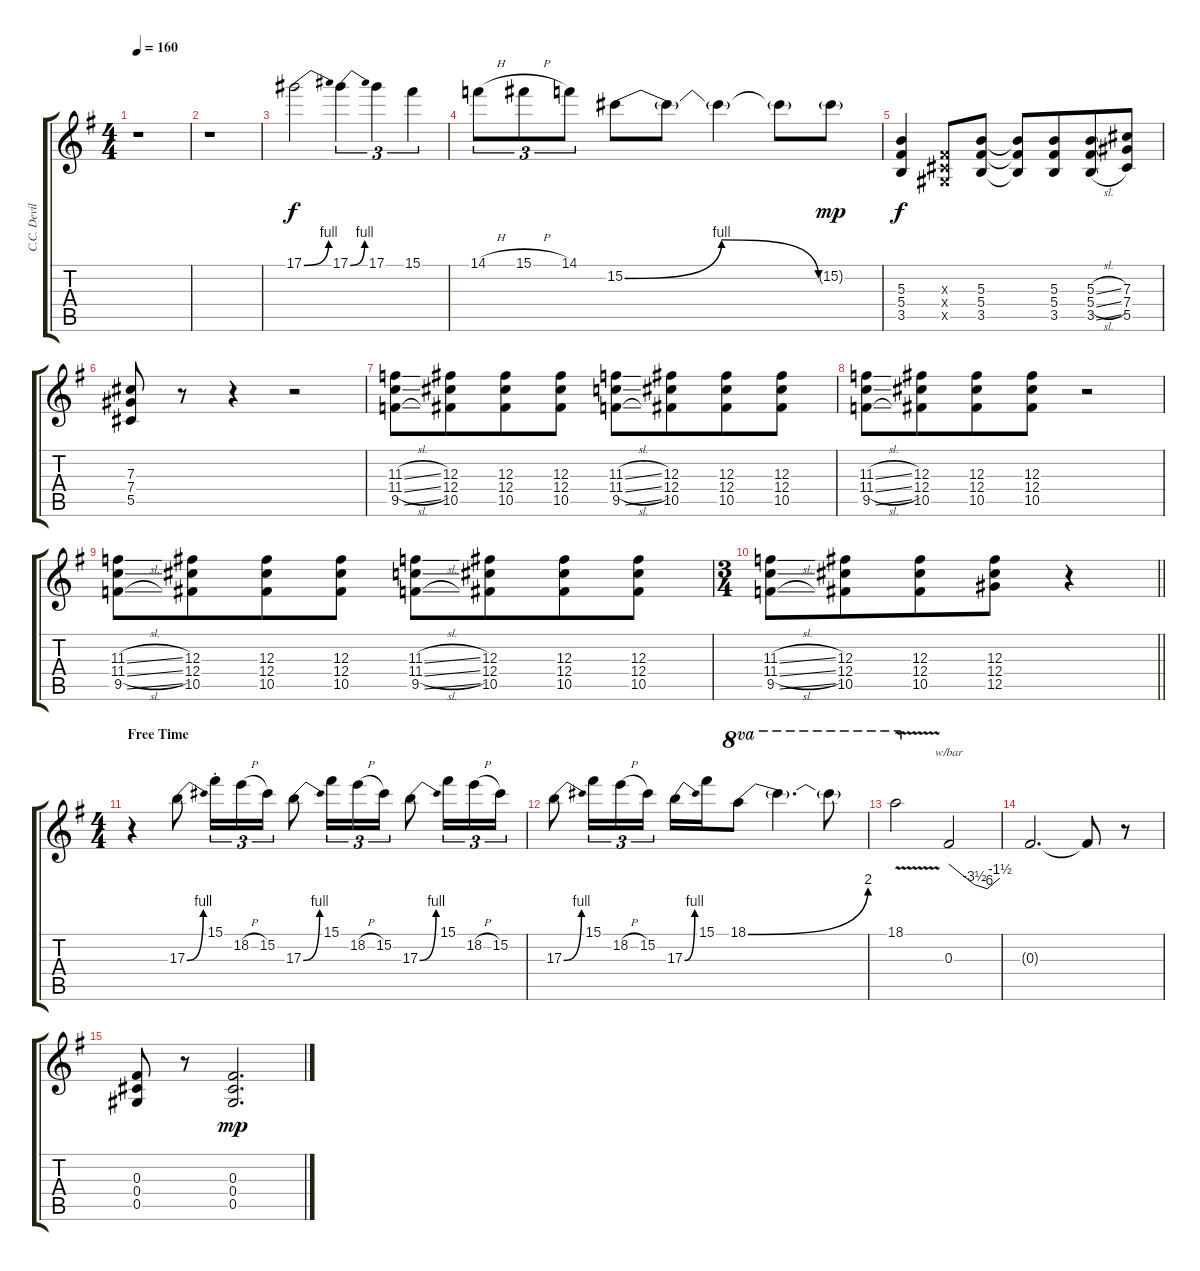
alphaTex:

\track ("C.C. Deville - Lead" "C.C. Devil") {instrument overdrivenguitar}
\staff {score tabs}
\tuning (Eb4 Bb3 Gb3 Db3 Ab2 Eb2) {hide}
\ts (4 4)
\tempo 160
\clef g2
\ks g
r.1{dy f} |
r.1 |
17.1{be (bend 0 0 60 4)}.2 17.1{be (bend 0 0 60 4)}.4{tu (3 2)} 17.1.4{tu (3 2)} 15.1.4{tu (3 2)} |
14.1{h}.8{tu (3 2)} 15.1{h}.8{tu (3 2)} 14.1.8{tu (3 2)} 15.2{be (bendrelease 0 0 10 4 50 4 60 0)}.8 15.2{t}.8 15.2{t}.4 15.2{t}.8 15.2{g}.8{dy mp} |
(5.3 5.4 3.5).4{dy f} (0.3{x} 0.4{x} 0.5{x}).8 (5.3 5.4 3.5).8 (5.3{t} 5.4{t} 3.5{t}).8 (5.3 5.4 3.5).8{beam merge} (5.3{sl} 5.4{sl} 3.5{sl}).8 (7.3 7.4 5.5).8 |
(7.3 7.4 5.5).8 r.8 r.4 r.2 |
(11.3{sl} 11.4{sl} 9.5{sl}).8 (12.3 12.4 10.5).8{beam merge} (12.3 12.4 10.5).8 (12.3 12.4 10.5).8 (11.3{sl} 11.4{sl} 9.5{sl}).8 (12.3 12.4 10.5).8{beam merge} (12.3 12.4 10.5).8 (12.3 12.4 10.5).8 |
(11.3{sl} 11.4{sl} 9.5{sl}).8 (12.3 12.4 10.5).8{beam merge} (12.3 12.4 10.5).8 (12.3 12.4 10.5).8 r.2 |
(11.3{sl} 11.4{sl} 9.5{sl}).8 (12.3 12.4 10.5).8{beam merge} (12.3 12.4 10.5).8 (12.3 12.4 10.5).8 (11.3{sl} 11.4{sl} 9.5{sl}).8 (12.3 12.4 10.5).8{beam merge} (12.3 12.4 10.5).8 (12.3 12.4 10.5).8 |
\ts (3 4)
\barLineRight lightlight
(11.3{sl} 11.4{sl} 9.5{sl}).8 (12.3 12.4 10.5).8{beam merge} (12.3 12.4 10.5).8 (12.3 12.4 12.5).8 r.4 |
\ts (4 4)
\section ("" "Free Time")
r.4 17.3{be (bend 0 0 60 4)}.8 15.1{st}.16{tu (3 2)} 18.2{h}.16{tu (3 2)} 15.2.16{tu (3 2)} 17.3{be (bend 0 0 60 4)}.8 15.1.16{tu (3 2)} 18.2{h}.16{tu (3 2)} 15.2.16{tu (3 2)} 17.3{be (bend 0 0 60 4)}.8 15.1.16{tu (3 2)} 18.2{h}.16{tu (3 2)} 15.2.16{tu (3 2)} |
17.3{be (bend 0 0 60 4)}.8 15.1.16{tu (3 2)} 18.2{h}.16{tu (3 2)} 15.2.16{tu (3 2)} 17.3{be (bend 0 0 60 4)}.16 15.1.16 18.1{be (bend 0 0 60 8)}.8{ot 8va} 18.1{t}.4{d ot 8va} 18.1{t}.8{ot 8va} |
18.1{v}.2{ot 8va} 0.3.2{tbe (custom default 0 0 30 -14 45 -24 60 -6)} |
0.3{t}.2{d} 0.3{t}.8 r.8 |
(0.3 0.4 0.5).8 r.8 (0.3 0.4 0.5).2{d dy mp}
